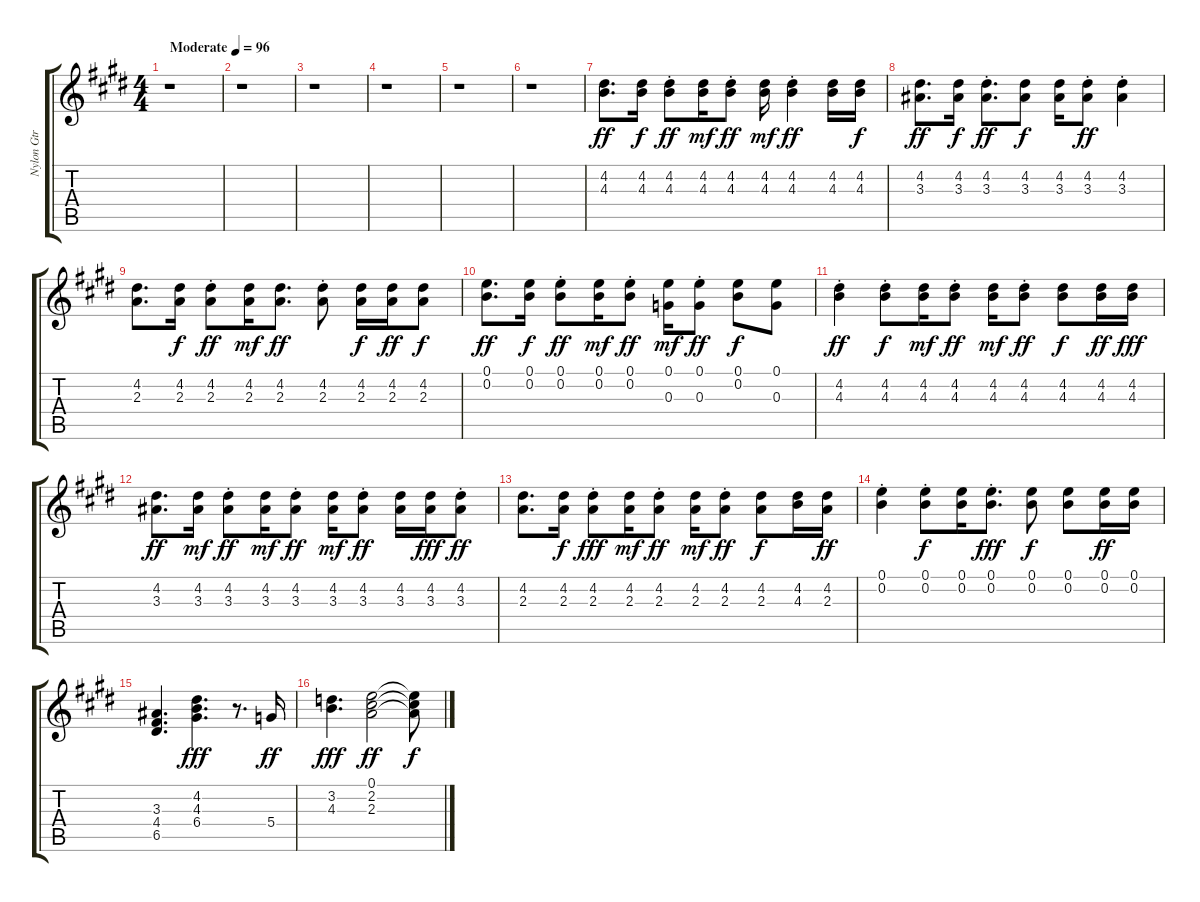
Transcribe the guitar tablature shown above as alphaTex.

\track ("Nylon Gtr" "Nylon Gtr") {instrument acousticguitarnylon}
\staff {score tabs}
\tuning (E4 B3 G3 D3 A2 E2) {hide}
\ts (4 4)
\tempo (96 "Moderate")
\clef g2
\ks e
r.1{dy ff instrument acousticguitarnylon} |
r.1 |
r.1 |
r.1 |
r.1 |
r.1 |
(4.2 4.3).8{d} (4.2 4.3).16{dy f} (4.2{st} 4.3{st}).8{dy ff} (4.2 4.3).16{dy mf} (4.2{st} 4.3{st}).8{dy ff} (4.2 4.3).16{dy mf} (4.2{st} 4.3{st}).4{dy ff} (4.2 4.3).16 (4.2 4.3).16{dy f} |
(4.2 3.3).8{d dy ff} (4.2 3.3).16{dy f} (4.2{st} 3.3{st}).8{d dy ff} (4.2 3.3).8{dy f} (4.2 3.3).16 (4.2{st} 3.3{st}).8{dy ff} (4.2{st} 3.3{st}).4 |
(4.2 2.3).8{d} (4.2 2.3).16{dy f} (4.2{st} 2.3{st}).8{dy ff} (4.2 2.3).16{dy mf} (4.2 2.3).8{d dy ff} (4.2{st} 2.3{st}).8 (4.2 2.3).16{dy f} (4.2 2.3).16{dy ff} (4.2 2.3).8{dy f} |
(0.1 0.2).8{d dy ff} (0.1 0.2).16{dy f} (0.1{st} 0.2{st}).8{dy ff} (0.1 0.2).16{dy mf} (0.1{st} 0.2{st}).8{dy ff} (0.1 0.3).16{dy mf} (0.1{st} 0.3{st}).8{dy ff} (0.1 0.2).8{dy f} (0.1 0.3).8 |
(4.2{st} 4.3{st}).4{dy ff} (4.2{st} 4.3{st}).8{dy f} (4.2 4.3).16{dy mf} (4.2{st} 4.3{st}).8{dy ff} (4.2 4.3).16{dy mf} (4.2{st} 4.3{st}).8{dy ff} (4.2 4.3).8{dy f} (4.2 4.3).16{dy ff} (4.2 4.3).16{dy fff} |
(4.2 3.3).8{d dy ff} (4.2 3.3).16{dy mf} (4.2{st} 3.3{st}).8{dy ff} (4.2 3.3).16{dy mf} (4.2{st} 3.3{st}).8{dy ff} (4.2 3.3).16{dy mf} (4.2{st} 3.3{st}).8{dy ff} (4.2 3.3).16 (4.2 3.3).16{dy fff} (4.2{st} 3.3{st}).8{dy ff} |
(4.2 2.3).8{d} (4.2 2.3).16{dy f} (4.2{st} 2.3{st}).8{dy fff} (4.2 2.3).16{dy mf} (4.2{st} 2.3{st}).8{dy ff} (4.2 2.3).16{dy mf} (4.2{st} 2.3{st}).8{dy ff} (4.2 2.3).8{dy f} (4.2 4.3).16 (4.2 2.3).16{dy ff} |
(0.1{st} 0.2{st}).4 (0.1{st} 0.2{st}).8{dy f} (0.1 0.2).16 (0.1{st} 0.2{st}).8{d dy fff} (0.1 0.2).8{dy f} (0.1 0.2).8 (0.1 0.2).16{dy ff} (0.1 0.2).16 |
(3.3 4.4 6.5).4{d} (4.2 4.3 6.4).4{d dy fff} r.8{d} 5.4.16{dy ff} |
(3.2 4.3).4{d dy fff} (0.1 2.2 2.3).2{dy ff} (0.1{t} 2.2{t} 2.3{t}).8{dy f}
